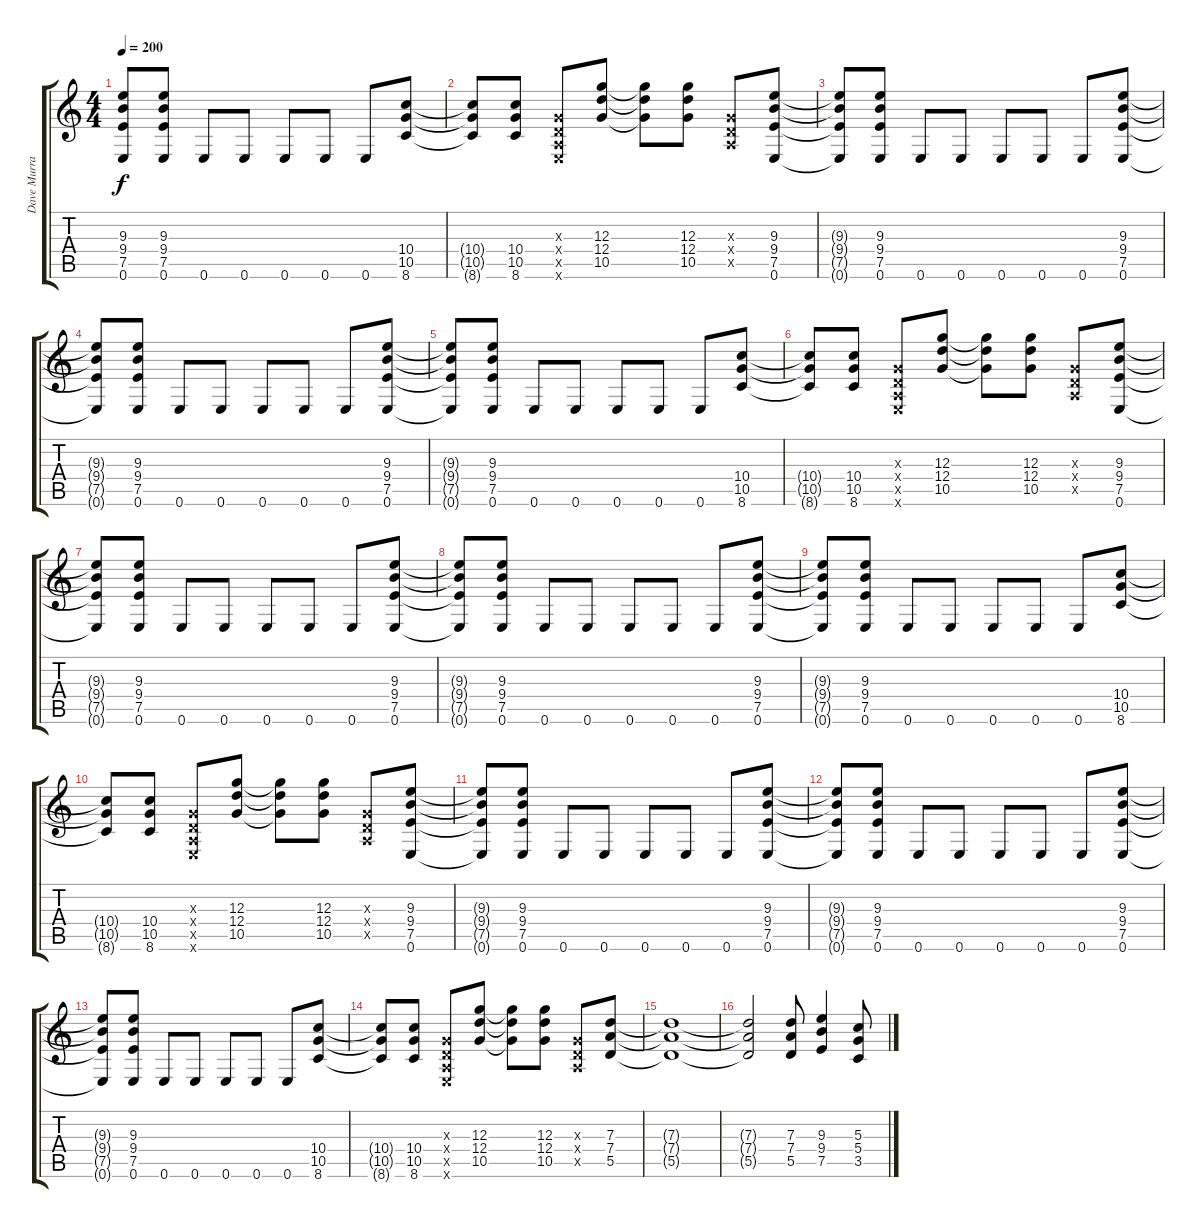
\track ("Dave Murray" "Dave Murra") {instrument distortionguitar}
\staff {score tabs}
\tuning (E4 B3 G3 D3 A2 E2) {hide}
\ts (4 4)
\tempo 200
\clef g2
\ks c
(9.3{t} 9.4{t} 7.5{t} 0.6{t}).8{dy f} (9.3 9.4 7.5 0.6).8 0.6.8 0.6.8 0.6.8 0.6.8 0.6.8 (10.4 10.5 8.6).8 |
(10.4{t} 10.5{t} 8.6{t}).8 (10.4 10.5 8.6).8 (0.3{x} 0.4{x} 0.5{x} 0.6{x}).8 (12.3 12.4 10.5).8 (12.3{t} 12.4{t} 10.5{t}).8 (12.3 12.4 10.5).8 (0.3{x} 0.4{x} 0.5{x}).8 (9.3 9.4 7.5 0.6).8 |
(9.3{t} 9.4{t} 7.5{t} 0.6{t}).8 (9.3 9.4 7.5 0.6).8 0.6.8 0.6.8 0.6.8 0.6.8 0.6.8 (9.3 9.4 7.5 0.6).8 |
(9.3{t} 9.4{t} 7.5{t} 0.6{t}).8 (9.3 9.4 7.5 0.6).8 0.6.8 0.6.8 0.6.8 0.6.8 0.6.8 (9.3 9.4 7.5 0.6).8 |
(9.3{t} 9.4{t} 7.5{t} 0.6{t}).8 (9.3 9.4 7.5 0.6).8 0.6.8 0.6.8 0.6.8 0.6.8 0.6.8 (10.4 10.5 8.6).8 |
(10.4{t} 10.5{t} 8.6{t}).8 (10.4 10.5 8.6).8 (0.3{x} 0.4{x} 0.5{x} 0.6{x}).8 (12.3 12.4 10.5).8 (12.3{t} 12.4{t} 10.5{t}).8 (12.3 12.4 10.5).8 (0.3{x} 0.4{x} 0.5{x}).8 (9.3 9.4 7.5 0.6).8 |
(9.3{t} 9.4{t} 7.5{t} 0.6{t}).8 (9.3 9.4 7.5 0.6).8 0.6.8 0.6.8 0.6.8 0.6.8 0.6.8 (9.3 9.4 7.5 0.6).8 |
(9.3{t} 9.4{t} 7.5{t} 0.6{t}).8 (9.3 9.4 7.5 0.6).8 0.6.8 0.6.8 0.6.8 0.6.8 0.6.8 (9.3 9.4 7.5 0.6).8 |
(9.3{t} 9.4{t} 7.5{t} 0.6{t}).8 (9.3 9.4 7.5 0.6).8 0.6.8 0.6.8 0.6.8 0.6.8 0.6.8 (10.4 10.5 8.6).8 |
(10.4{t} 10.5{t} 8.6{t}).8 (10.4 10.5 8.6).8 (0.3{x} 0.4{x} 0.5{x} 0.6{x}).8 (12.3 12.4 10.5).8 (12.3{t} 12.4{t} 10.5{t}).8 (12.3 12.4 10.5).8 (0.3{x} 0.4{x} 0.5{x}).8 (9.3 9.4 7.5 0.6).8 |
(9.3{t} 9.4{t} 7.5{t} 0.6{t}).8 (9.3 9.4 7.5 0.6).8 0.6.8 0.6.8 0.6.8 0.6.8 0.6.8 (9.3 9.4 7.5 0.6).8 |
(9.3{t} 9.4{t} 7.5{t} 0.6{t}).8 (9.3 9.4 7.5 0.6).8 0.6.8 0.6.8 0.6.8 0.6.8 0.6.8 (9.3 9.4 7.5 0.6).8 |
(9.3{t} 9.4{t} 7.5{t} 0.6{t}).8 (9.3 9.4 7.5 0.6).8 0.6.8 0.6.8 0.6.8 0.6.8 0.6.8 (10.4 10.5 8.6).8 |
(10.4{t} 10.5{t} 8.6{t}).8 (10.4 10.5 8.6).8 (0.3{x} 0.4{x} 0.5{x} 0.6{x}).8 (12.3 12.4 10.5).8 (12.3{t} 12.4{t} 10.5{t}).8 (12.3 12.4 10.5).8 (0.3{x} 0.4{x} 0.5{x}).8 (7.3 7.4 5.5).8 |
(7.3{t} 7.4{t} 5.5{t}).1 |
(7.3{t} 7.4{t} 5.5{t}).2 (7.3 7.4 5.5).8 (9.3 9.4 7.5).4 (5.3 5.4 3.5).8
